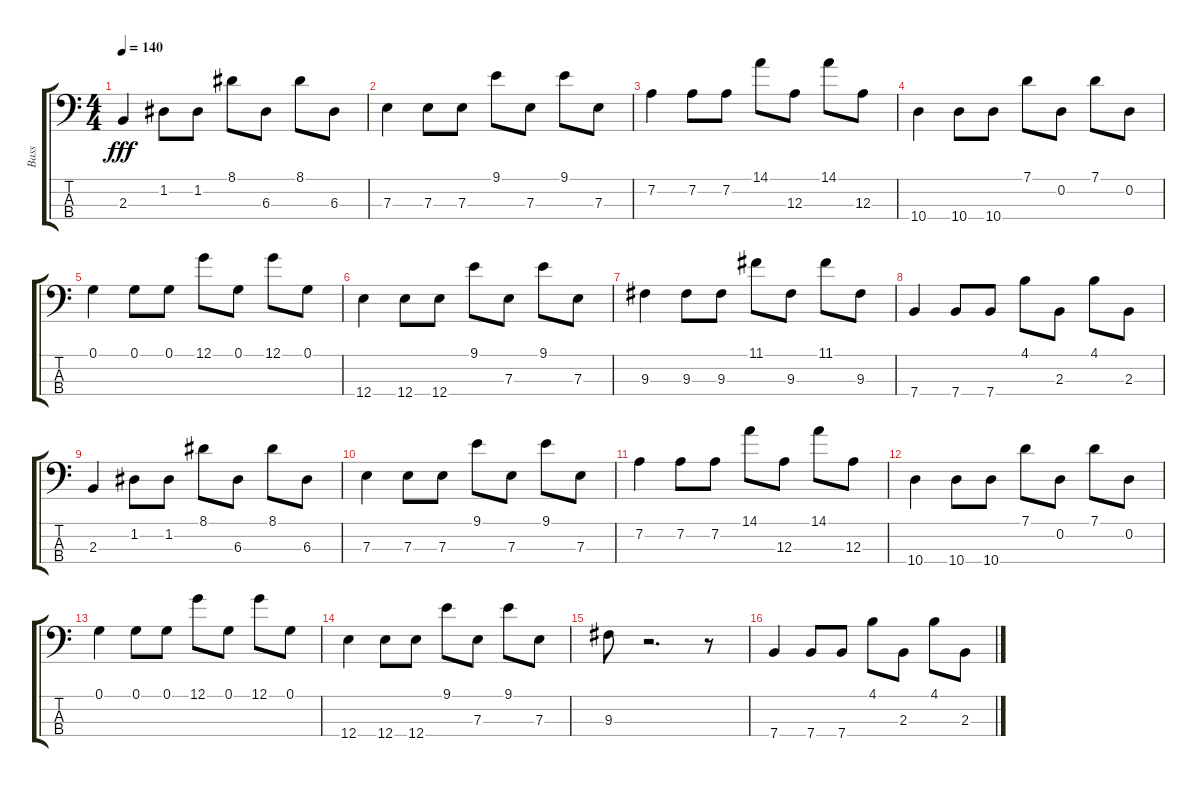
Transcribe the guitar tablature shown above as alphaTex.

\track ("Bass" "Bass") {instrument electricbassfinger}
\staff {score tabs}
\tuning (G2 D2 A1 E1) {hide}
\ts (4 4)
\tempo 140
\clef f4
\ks c
2.3.4{dy fff} 1.2.8 1.2.8 8.1.8 6.3.8 8.1.8 6.3.8 |
7.3.4 7.3.8 7.3.8 9.1.8 7.3.8 9.1.8 7.3.8 |
7.2.4 7.2.8 7.2.8 14.1.8 12.3.8 14.1.8 12.3.8 |
10.4.4 10.4.8 10.4.8 7.1.8 0.2.8 7.1.8 0.2.8 |
0.1.4 0.1.8 0.1.8 12.1.8 0.1.8 12.1.8 0.1.8 |
12.4.4 12.4.8 12.4.8 9.1.8 7.3.8 9.1.8 7.3.8 |
9.3.4 9.3.8 9.3.8 11.1.8 9.3.8 11.1.8 9.3.8 |
7.4.4 7.4.8 7.4.8 4.1.8 2.3.8 4.1.8 2.3.8 |
2.3.4 1.2.8 1.2.8 8.1.8 6.3.8 8.1.8 6.3.8 |
7.3.4 7.3.8 7.3.8 9.1.8 7.3.8 9.1.8 7.3.8 |
7.2.4 7.2.8 7.2.8 14.1.8 12.3.8 14.1.8 12.3.8 |
10.4.4 10.4.8 10.4.8 7.1.8 0.2.8 7.1.8 0.2.8 |
0.1.4 0.1.8 0.1.8 12.1.8 0.1.8 12.1.8 0.1.8 |
12.4.4 12.4.8 12.4.8 9.1.8 7.3.8 9.1.8 7.3.8 |
9.3.8 r.2{d} r.8 |
7.4.4 7.4.8 7.4.8 4.1.8 2.3.8 4.1.8 2.3.8
